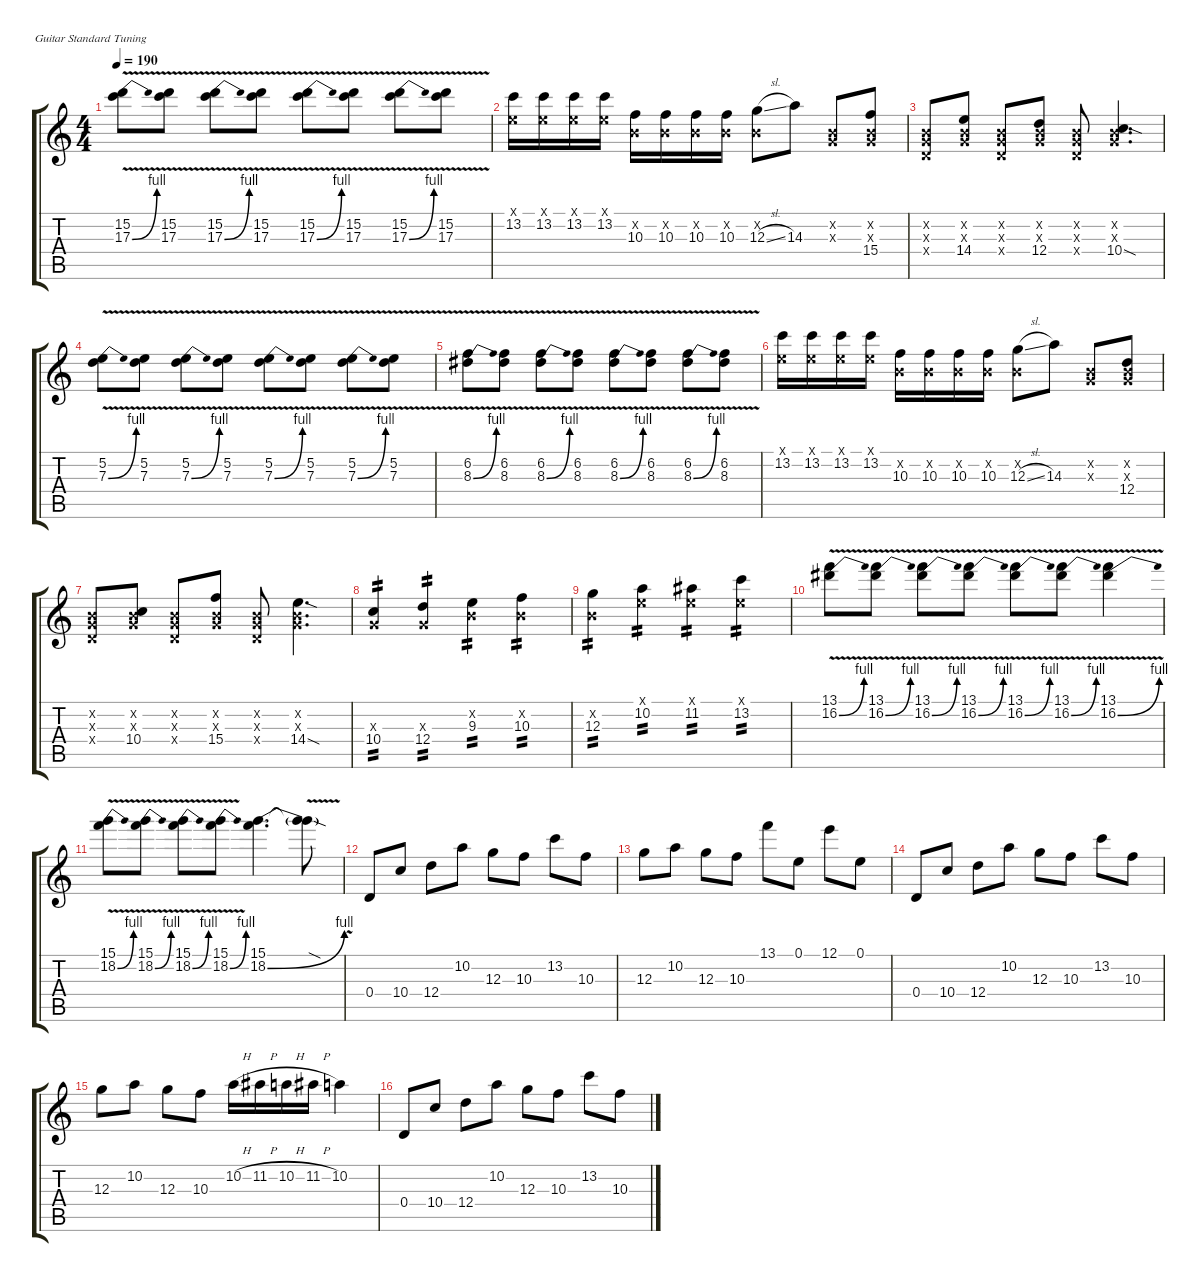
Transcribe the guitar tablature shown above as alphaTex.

\defaultSystemsLayout 4
\hideDynamics
\bracketExtendMode groupsimilarinstruments
\singleTrackTrackNamePolicy hidden
\track ("Lead" "S-Gt") {defaultSystemsLayout 4 instrument acousticguitarsteel}
\staff {score tabs}
\tuning (E4 B3 G3 D3 A2 E2)
\ts (4 4)
\tempo 190
\clef g2
\ks c
(15.2 17.3{be (bend 0 0 15 4) v}).8{dy mf beam Down} (15.2 17.3{v}).8{beam Down} (15.2 17.3{be (bend 0 0 15 4) v}).8{beam Down} (15.2 17.3{v}).8{beam Down} (15.2 17.3{be (bend 0 0 15 4) v}).8{beam Down} (15.2 17.3{v}).8{beam Down} (15.2 17.3{be (bend 0 0 15 4) v}).8{beam Down} (15.2 17.3{v}).8{beam Down} |
(13.2 0.1{x}).16{beam Down} (13.2 0.1{x}).16{beam Down} (13.2 0.1{x}).16{beam Down} (13.2 0.1{x}).16{beam Down} (10.3 0.2{x}).16{beam Down} (10.3 0.2{x}).16{beam Down} (10.3 0.2{x}).16{beam Down} (10.3 0.2{x}).16{beam Down} (12.3{sl} 0.2{x}).8{beam Down} 14.3.8{beam Down} (0.3{x} 0.2{x}).8{beam Up} (0.2{x} 15.4 0.3{x}).8{beam Up} |
(0.2{x} 0.3{x} 0.4{x}).8{beam Up} (14.4 0.3{x} 0.2{x}).8{beam Up} (0.3{x} 0.4{x} 0.2{x}).8{beam Up} (12.4 0.3{x} 0.2{x}).8{beam Up} (0.3{x} 0.4{x} 0.2{x}).8{beam Up} (10.4{sod} 0.3{x} 0.2{x}).4{d beam Up} |
(5.2 7.3{be (bend 0 0 15 4) v}).8{beam Down} (5.2 7.3{v}).8{beam Down} (5.2 7.3{be (bend 0 0 15 4) v}).8{beam Down} (5.2 7.3{v}).8{beam Down} (5.2 7.3{be (bend 0 0 15 4) v}).8{beam Down} (5.2 7.3{v}).8{beam Down} (5.2 7.3{be (bend 0 0 15 4) v}).8{beam Down} (5.2 7.3{v}).8{beam Down} |
(6.2 8.3{be (bend 0 0 15 4) v acc #}).8{beam Down} (6.2 8.3{v acc #}).8{beam Down} (6.2 8.3{be (bend 0 0 15 4) v acc #}).8{beam Down} (6.2 8.3{v acc #}).8{beam Down} (6.2 8.3{be (bend 0 0 15 4) v acc #}).8{beam Down} (6.2 8.3{v acc #}).8{beam Down} (6.2 8.3{be (bend 0 0 15 4) v acc #}).8{beam Down} (6.2 8.3{v acc #}).8{beam Down} |
(13.2 0.1{x}).16{beam Down} (13.2 0.1{x}).16{beam Down} (13.2 0.1{x}).16{beam Down} (13.2 0.1{x}).16{beam Down} (10.3 0.2{x}).16{beam Down} (10.3 0.2{x}).16{beam Down} (10.3 0.2{x}).16{beam Down} (10.3 0.2{x}).16{beam Down} (12.3{sl} 0.2{x}).8{beam Down} 14.3.8{beam Down} (0.3{x} 0.2{x}).8{beam Up} (0.2{x} 12.4 0.3{x}).8{beam Up} |
(0.2{x} 0.3{x} 0.4{x}).8{beam Up} (10.4 0.3{x} 0.2{x}).8{beam Up} (0.3{x} 0.4{x} 0.2{x}).8{beam Up} (15.4 0.3{x} 0.2{x}).8{beam Up} (0.3{x} 0.4{x} 0.2{x}).8{beam Up} (14.4{sod} 0.3{x} 0.2{x}).4{d beam Down} |
(10.4 0.3{x}).4{tp 2 beam Up} (12.4 0.3{x}).4{tp 2 beam Up} (9.3 0.2{x}).4{tp 2 beam Down} (10.3 0.2{x}).4{tp 2 beam Down} |
(12.3 0.2{x}).4{tp 2 beam Down} (10.2 0.1{x}).4{tp 2 beam Down} (11.2{acc #} 0.1{x}).4{tp 2 beam Down} (13.2 0.1{x}).4{tp 2 beam Down} |
(13.1 16.2{be (bend 0 0 15 4) v acc #}).8{beam Down} (13.1 16.2{be (bend 0 0 15 4) v acc #}).8{beam Down} (13.1 16.2{be (bend 0 0 15 4) v acc #}).8{beam Down} (13.1 16.2{be (bend 0 0 15 4) v acc #}).8{beam Down} (13.1 16.2{be (bend 0 0 15 4) v acc #}).8{beam Down} (13.1 16.2{be (bend 0 0 15 4) v acc #}).8{beam Down} (13.1 16.2{be (bend 0 0 15 4) v acc #}).4{beam Down} |
(15.1 18.2{be (bend 0 0 15 4) v}).8{beam Down} (15.1 18.2{be (bend 0 0 15 4) v}).8{beam Down} (15.1 18.2{be (bend 0 0 15 4) v}).8{beam Down} (15.1 18.2{be (bend 0 0 15 4) v}).8{beam Down} (15.1 18.2{be (bend 0 0 15 4)}).4{d beam Down} (15.1{sod t} 18.2{v t}).8{beam Down} |
0.4.8{beam Up} 10.4.8{beam Up} 12.4.8{beam Down} 10.2.8{beam Down} 12.3.8{beam Down} 10.3.8{beam Down} 13.2.8{beam Down} 10.3.8{beam Down} |
12.3.8{beam Down} 10.2.8{beam Down} 12.3.8{beam Down} 10.3.8{beam Down} 13.1.8{beam Down} 0.1.8{beam Down} 12.1.8{beam Down} 0.1.8{beam Down} |
0.4.8{beam Up} 10.4.8{beam Up} 12.4.8{beam Down} 10.2.8{beam Down} 12.3.8{beam Down} 10.3.8{beam Down} 13.2.8{beam Down} 10.3.8{beam Down} |
12.3.8{beam Down} 10.2.8{beam Down} 12.3.8{beam Down} 10.3.8{beam Down} 10.2{h}.16{beam Down} 11.2{h acc #}.16{beam Down} 10.2{h}.16{beam Down} 11.2{h acc #}.16{beam Down} 10.2.4{beam Down} |
0.4.8{beam Up} 10.4.8{beam Up} 12.4.8{beam Down} 10.2.8{beam Down} 12.3.8{beam Down} 10.3.8{beam Down} 13.2.8{beam Down} 10.3.8{beam Down}
